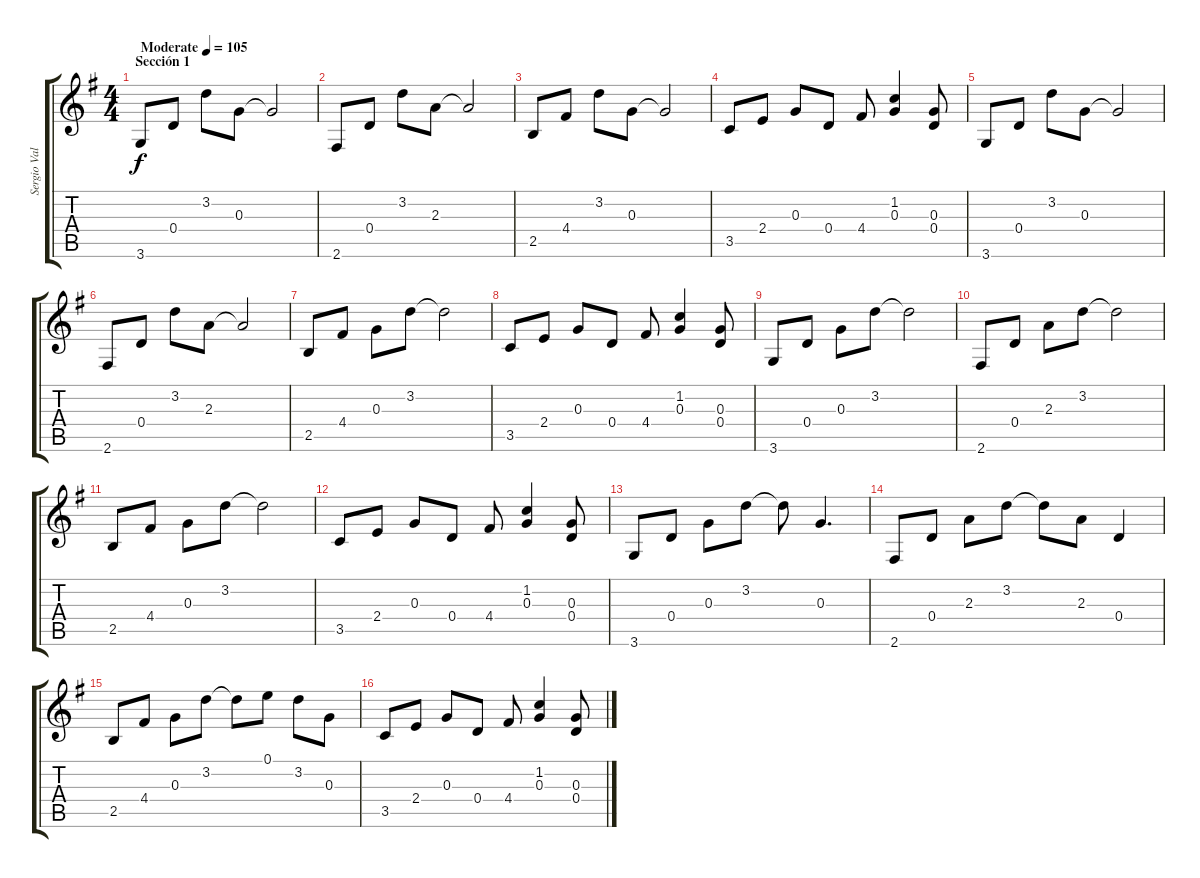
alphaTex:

\track ("Sergio Vallín - Guitarra" "Sergio Val") {instrument acousticguitarnylon}
\staff {score tabs}
\tuning (E4 B3 G3 D3 A2 E2) {hide}
\ts (4 4)
\section ("" "Sección 1")
\tempo (105 "Moderate")
\clef g2
\ks g
3.6.8{dy f instrument acousticguitarnylon} 0.4.8 3.2.8 0.3.8 0.3{t}.2 |
2.6.8 0.4.8 3.2.8 2.3.8 2.3{t}.2 |
2.5.8 4.4.8 3.2.8 0.3.8 0.3{t}.2 |
3.5.8 2.4.8 0.3.8 0.4.8 4.4.8 (1.2 0.3).4 (0.3 0.4).8 |
3.6.8 0.4.8 3.2.8 0.3.8 0.3{t}.2 |
2.6.8 0.4.8 3.2.8 2.3.8 2.3{t}.2 |
2.5.8 4.4.8 0.3.8 3.2.8 3.2{t}.2 |
3.5.8 2.4.8 0.3.8 0.4.8 4.4.8 (1.2 0.3).4 (0.3 0.4).8 |
3.6.8 0.4.8 0.3.8 3.2.8 3.2{t}.2 |
2.6.8 0.4.8 2.3.8 3.2.8 3.2{t}.2 |
2.5.8 4.4.8 0.3.8 3.2.8 3.2{t}.2 |
3.5.8 2.4.8 0.3.8 0.4.8 4.4.8 (1.2 0.3).4 (0.3 0.4).8 |
3.6.8 0.4.8 0.3.8 3.2.8 3.2{t}.8 0.3.4{d} |
2.6.8 0.4.8 2.3.8 3.2.8 3.2{t}.8 2.3.8 0.4.4 |
2.5.8 4.4.8 0.3.8 3.2.8 3.2{t}.8 0.1.8 3.2.8 0.3.8 |
3.5.8 2.4.8 0.3.8 0.4.8 4.4.8 (1.2 0.3).4 (0.3 0.4).8
